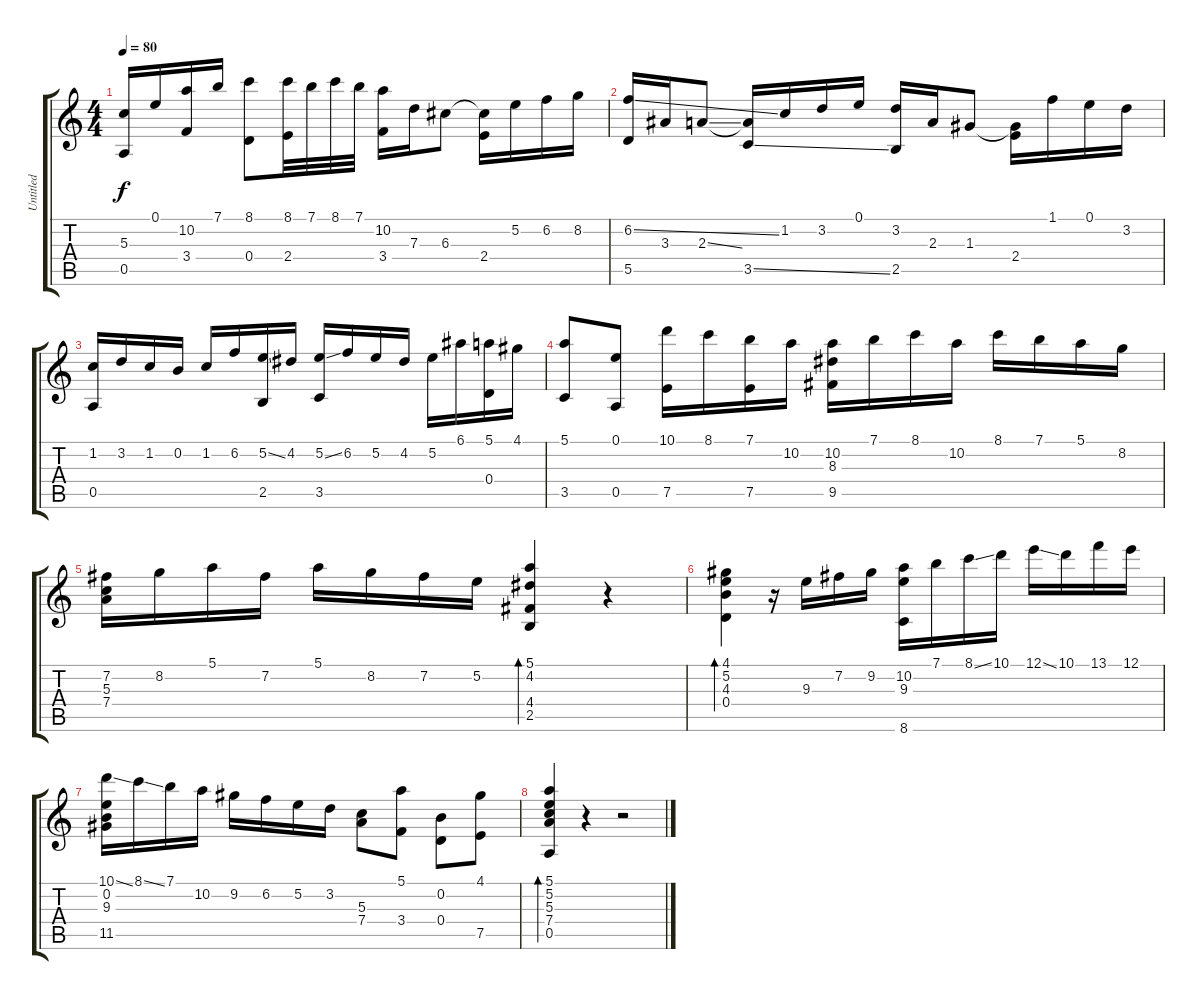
\track ("Untitled" "Untitled") {instrument acousticguitarnylon}
\staff {score tabs}
\tuning (E4 B3 G3 D3 A2 E2) {hide}
\ts (4 4)
\tempo 80
\clef g2
\ks c
(5.3 0.5).16{dy f} 0.1.16 (10.2 3.4).16 7.1.16 (8.1 0.4).8 (8.1 2.4).32 7.1.32 8.1.32 7.1.32 (10.2 3.4).16 7.3.16 6.3.8 (6.3{t} 2.4).16 5.2.16 6.2.16 8.2.16 |
(6.2{ss} 5.5).16 3.3.16 2.3{ss}.8 (2.3{t} 3.5{ss}).16 1.2.16 3.2.16 0.1.16 (3.2 2.5).16 2.3.16 1.3.8 (1.3{t} 2.4).16 1.1.16 0.1.16 3.2.16 |
(1.2 0.5).16 3.2.16 1.2.16 0.2.16 1.2.16 6.2.16 (5.2{ss} 2.5).16 4.2.16 (5.2{ss} 3.5).16 6.2.16 5.2.16 4.2.16 5.2.16 6.1.16 (5.1 0.4).16 4.1.16 |
(5.1 3.5).8 (0.1 0.5).8 (10.1 7.5).16 8.1.16 (7.1 7.5).16 10.2.16 (10.2 8.3 9.5).16 7.1.16 8.1.16 10.2.16 8.1.16 7.1.16 5.1.16 8.2.16 |
(7.2 5.3 7.4).16 8.2.16 5.1.16 7.2.16 5.1.16 8.2.16 7.2.16 5.2.16 (5.1 4.2 4.4 2.5).4{bd 120} r.4 |
(4.1 5.2 4.3 0.4).4{bd 120} r.16 9.3.16 7.2.16 9.2.16 (10.2 9.3 8.6).16 7.1.16 8.1{ss}.16 10.1.16 12.1{ss}.16 10.1.16 13.1.16 12.1.16 |
(10.1{ss} 0.2 9.3 11.5).16 8.1{ss}.16 7.1.16 10.2.16 9.2.16 6.2.16 5.2.16 3.2.16 (5.3 7.4).8 (5.1 3.4).8 (0.2 0.4).8 (4.1 7.5).8 |
(5.1 5.2 5.3 7.4 0.5).4{bd 120} r.4 r.2
